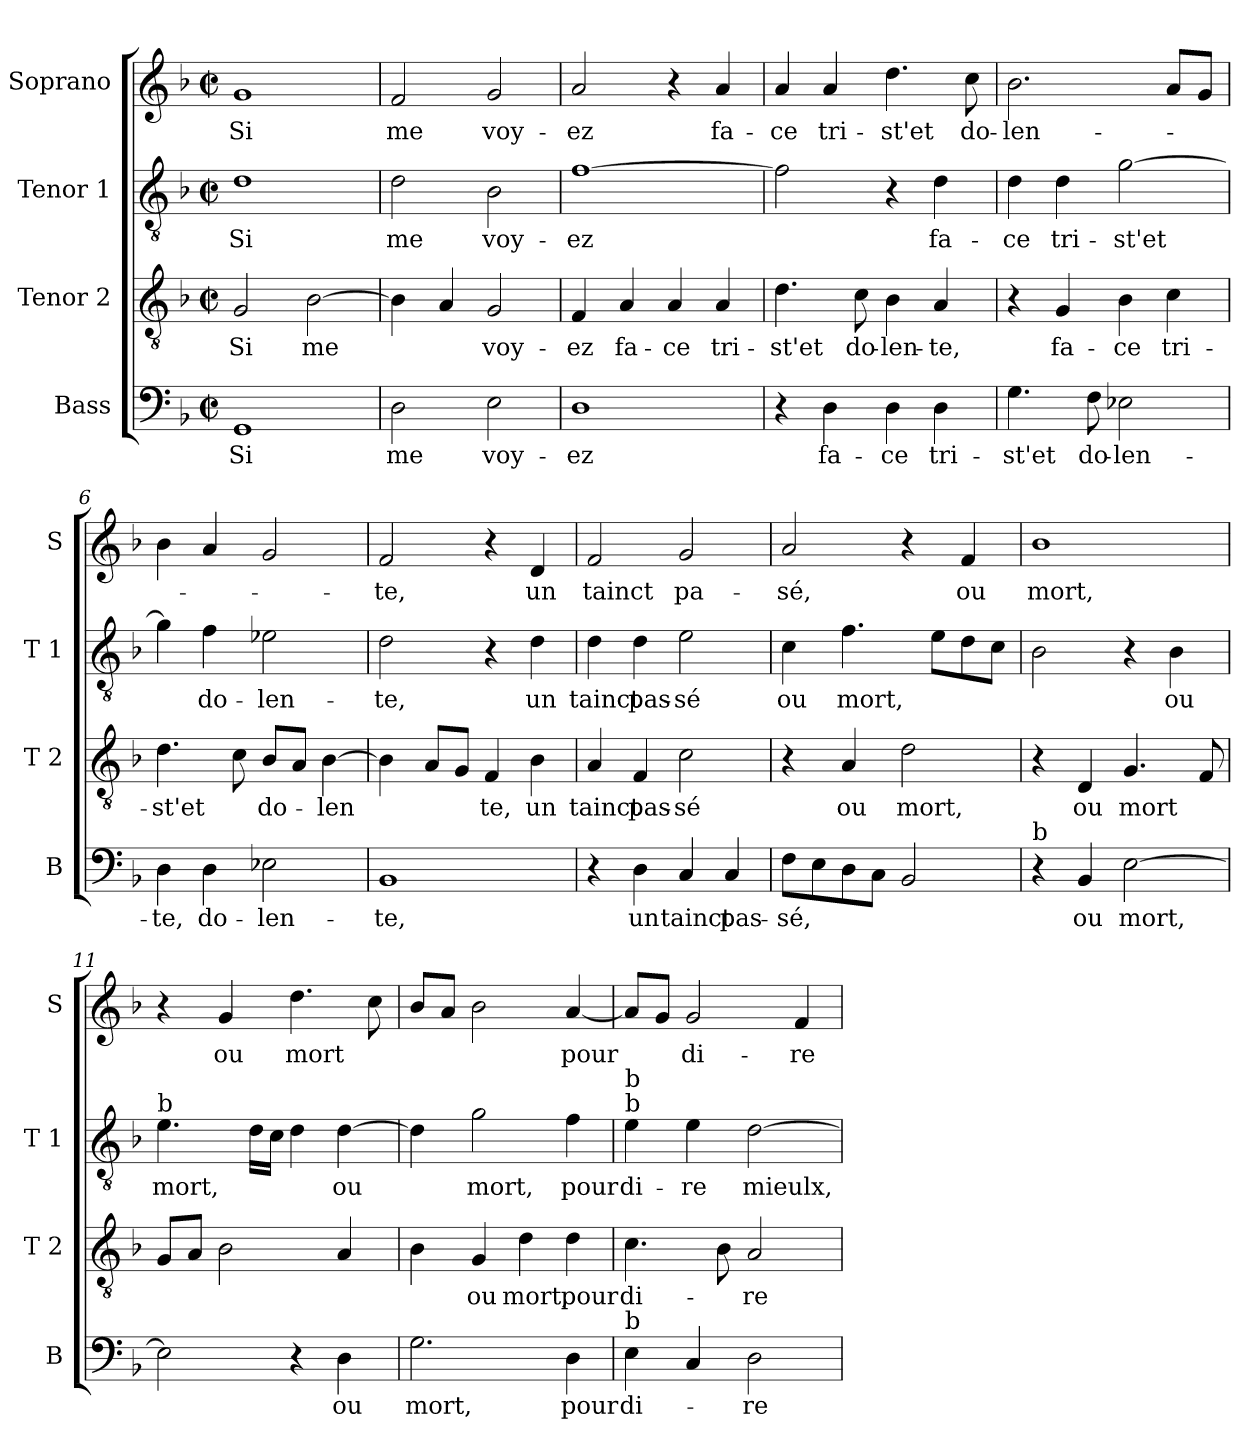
**kern	**text	**kern	**text	**kern	**text	**kern	**text
*part4	*part4	*part3	*part3	*part2	*part2	*part1	*part1
*staff4	*staff4	*staff3	*staff3	*staff2	*staff2	*staff1	*staff1
*I"Bass	*	*I"Tenor 2	*	*I"Tenor 1	*	*I"Soprano	*
*I'B	*	*I'T 2	*	*I'T 1	*	*I'S	*
*clefF4	*	*clefGv2	*	*clefGv2	*	*clefG2	*
*k[b-]	*	*k[b-]	*	*k[b-]	*	*k[b-]	*
*F:	*	*F:	*	*F:	*	*F:	*
*M2/2	*	*M2/2	*	*M2/2	*	*M2/2	*
*met(c|)	*	*met(c|)	*	*met(c|)	*	*met(c|)	*
=1	=1	=1	=1	=1	=1	=1	=1
!	!LO:LY:b	!	!LO:LY:b	!	!LO:LY:b	!	!LO:LY:b
1GG	Si	2G/	Si	1d	Si	1g	Si
!	!	!	!LO:LY:b	!	!	!	!
.	.	[2B-\	me	.	.	.	.
=2	=2	=2	=2	=2	=2	=2	=2
!	!LO:LY:b	!	!	!	!LO:LY:b	!	!LO:LY:b
2D\	me	4B-\]	.	2d\	me	2f/	me
.	.	4A/	.	.	.	.	.
!	!LO:LY:b	!	!LO:LY:b	!	!LO:LY:b	!	!LO:LY:b
2E\	voy-	2G/	voy-	2B-\	voy-	2g/	voy-
=3	=3	=3	=3	=3	=3	=3	=3
!	!LO:LY:b	!	!LO:LY:b	!	!LO:LY:b	!	!LO:LY:b
1D	-ez	4F/	-ez	[1f	-ez	2a/	-ez
!	!	!	!LO:LY:b	!	!	!	!
.	.	4A/	fa-	.	.	.	.
!	!	!	!LO:LY:b	!	!	!	!
.	.	4A/	-ce	.	.	4r	.
!	!	!	!LO:LY:b	!	!	!	!LO:LY:b
.	.	4A/	tri-	.	.	4a/	fa-
=4	=4	=4	=4	=4	=4	=4	=4
!	!	!	!LO:LY:b	!	!	!	!LO:LY:b
4r	.	4.d\	-st'et	2f\]	.	4a/	-ce
!	!LO:LY:b	!	!	!	!	!	!LO:LY:b
4D\	fa-	.	.	.	.	4a/	tri-
!	!	!	!LO:LY:b	!	!	!	!
.	.	8c\	do-	.	.	.	.
!	!LO:LY:b	!	!LO:LY:b	!	!	!	!LO:LY:b
4D\	-ce	4B-\	-len-	4r	.	4.dd\	-st'et
!	!LO:LY:b	!	!LO:LY:b	!	!LO:LY:b	!	!
4D\	tri-	4A/	-te,	4d\	fa-	.	.
!	!	!	!	!	!	!	!LO:LY:b
.	.	.	.	.	.	8cc\	do-
=5	=5	=5	=5	=5	=5	=5	=5
!	!LO:LY:b	!	!	!	!LO:LY:b	!	!LO:LY:b
4.G\	-st'et	4r	.	4d\	-ce	2.b-\	-len-
!	!	!	!LO:LY:b	!	!LO:LY:b	!	!
.	.	4G/	fa-	4d\	tri-	.	.
!	!LO:LY:b	!	!	!	!	!	!
8F\	do-	.	.	.	.	.	.
!	!LO:LY:b	!	!LO:LY:b	!	!LO:LY:b	!	!
2E-X\	-len-	4B-\	-ce	[2g\	-st'et	.	.
!	!	!	!LO:LY:b	!	!	!	!
.	.	4c\	tri-	.	.	8a/L	.
.	.	.	.	.	.	8g/J	.
!!LO:LB:g=z
=6	=6	=6	=6	=6	=6	=6	=6
!	!LO:LY:b	!	!LO:LY:b	!	!	!	!
4D\	-te,	4.d\	-st'et	4g\]	.	4b-\	.
!	!LO:LY:b	!	!	!	!LO:LY:b	!	!
4D\	do-	.	.	4f\	do-	4a/	.
.	.	8c\	.	.	.	.	.
!	!LO:LY:b	!	!LO:LY:b	!	!LO:LY:b	!	!
2E-X\	-len-	8B-/L	do-	2e-X\	-len-	2g/	.
.	.	8A/J	.	.	.	.	.
!	!	!	!LO:LY:b	!	!	!	!
.	.	[4B-\	-len	.	.	.	.
=7	=7	=7	=7	=7	=7	=7	=7
!	!LO:LY:b	!	!	!	!LO:LY:b	!	!LO:LY:b
1BB-	-te,	4B-\]	.	2d\	-te,	2f/	-te,
.	.	8A/L	.	.	.	.	.
.	.	8G/J	.	.	.	.	.
!	!	!	!LO:LY:b	!	!	!	!
.	.	4F/	te,	4r	.	4r	.
!	!	!	!LO:LY:b	!	!LO:LY:b	!	!LO:LY:b
.	.	4B-\	un	4d\	un	4d/	un
=8	=8	=8	=8	=8	=8	=8	=8
!	!	!	!LO:LY:b	!	!LO:LY:b	!	!LO:LY:b
4r	.	4A/	tainct	4d\	tainct	2f/	tainct
!	!LO:LY:b	!	!LO:LY:b	!	!LO:LY:b	!	!
4D\	un	4F/	pas-	4d\	pas-	.	.
!	!LO:LY:b	!	!LO:LY:b	!	!LO:LY:b	!	!LO:LY:b
4C/	tainct	2c\	-sé	2e\	-sé	2g/	pa-
!	!LO:LY:b	!	!	!	!	!	!
4C/	pas-	.	.	.	.	.	.
=9	=9	=9	=9	=9	=9	=9	=9
!	!LO:LY:b	!	!	!	!LO:LY:b	!	!LO:LY:b
8F\L	-sé,	4r	.	4c\	ou	2a/	-sé,
8E\	.	.	.	.	.	.	.
!	!	!	!LO:LY:b	!	!LO:LY:b	!	!
8D\	.	4A/	ou	4.f\	mort,	.	.
8C\J	.	.	.	.	.	.	.
!	!	!	!LO:LY:b	!	!	!	!
2BB-/	.	2d\	mort,	.	.	4r	.
.	.	.	.	8e\L	.	.	.
!	!	!	!	!	!	!	!LO:LY:b
.	.	.	.	8d\	.	4f/	ou
.	.	.	.	8c\J	.	.	.
=10	=10	=10	=10	=10	=10	=10	=10
!LO:TX:a:t=b	!	!	!	!	!	!	!
!	!	!	!	!	!	!	!LO:LY:b
4r	.	4r	.	2B-\	.	1b-	mort,
!	!LO:LY:b	!	!LO:LY:b	!	!	!	!
4BB-/	ou	4D/	ou	.	.	.	.
!	!LO:LY:b	!	!LO:LY:b	!	!	!	!
[2E\	mort,	4.G/	mort	4r	.	.	.
!	!	!	!	!	!LO:LY:b	!	!
.	.	.	.	4B-\	ou	.	.
.	.	8F/	.	.	.	.	.
=11	=11	=11	=11	=11	=11	=11	=11
!	!	!	!	!LO:TX:a:t=b	!	!	!
!	!	!	!	!	!LO:LY:b	!	!
2E\]	.	8G/L	.	4.e\	mort,	4r	.
.	.	8A/J	.	.	.	.	.
!	!	!	!	!	!	!	!LO:LY:b
.	.	2B-\	.	.	.	4g/	ou
.	.	.	.	16d\LL	.	.	.
.	.	.	.	16c\JJ	.	.	.
!	!	!	!	!	!	!	!LO:LY:b
4r	.	.	.	4d\	.	4.dd\	mort
!	!LO:LY:b	!	!	!	!LO:LY:b	!	!
4D\	ou	4A/	.	[4d\	ou	.	.
.	.	.	.	.	.	8cc\	.
!!LO:PB:g=z
=12	=12	=12	=12	=12	=12	=12	=12
!	!LO:LY:b	!	!	!	!	!	!
2.G\	mort,	4B-\	.	4d\]	.	8b-/L	.
.	.	.	.	.	.	8a/J	.
!	!	!	!LO:LY:b	!	!LO:LY:b	!	!
.	.	4G/	ou	2g\	mort,	2b-\	.
!	!	!	!LO:LY:b	!	!	!	!
.	.	4d\	mort,	.	.	.	.
!	!LO:LY:b	!	!LO:LY:b	!	!LO:LY:b	!	!LO:LY:b
4D\	pour	4d\	pour	4f\	pour	[4a/	pour
=13	=13	=13	=13	=13	=13	=13	=13
!	!	!	!	!LO:TX:a:t=b	!	!	!
!	!	!	!	!LO:TX:a:t=b	!	!	!
!LO:TX:a:t=b	!	!	!	!	!	!	!
!	!LO:LY:b	!	!LO:LY:b	!	!LO:LY:b	!	!
4E\	di-	4.c\	di-	4e\	di-	8a/L]	.
.	.	.	.	.	.	8g/J	.
!	!	!	!	!	!LO:LY:b	!	!LO:LY:b
4C/	.	.	.	4e\	-re	2g/	di-
.	.	8B-\	.	.	.	.	.
!	!LO:LY:b	!	!LO:LY:b	!	!LO:LY:b	!	!
2D\	-re	2A/	-re	[2d\	mieulx,	.	.
!	!	!	!	!	!	!	!LO:LY:b
.	.	.	.	.	.	4f/	-re
=	=	=	=	=	=	=	=
*-	*-	*-	*-	*-	*-	*-	*-
